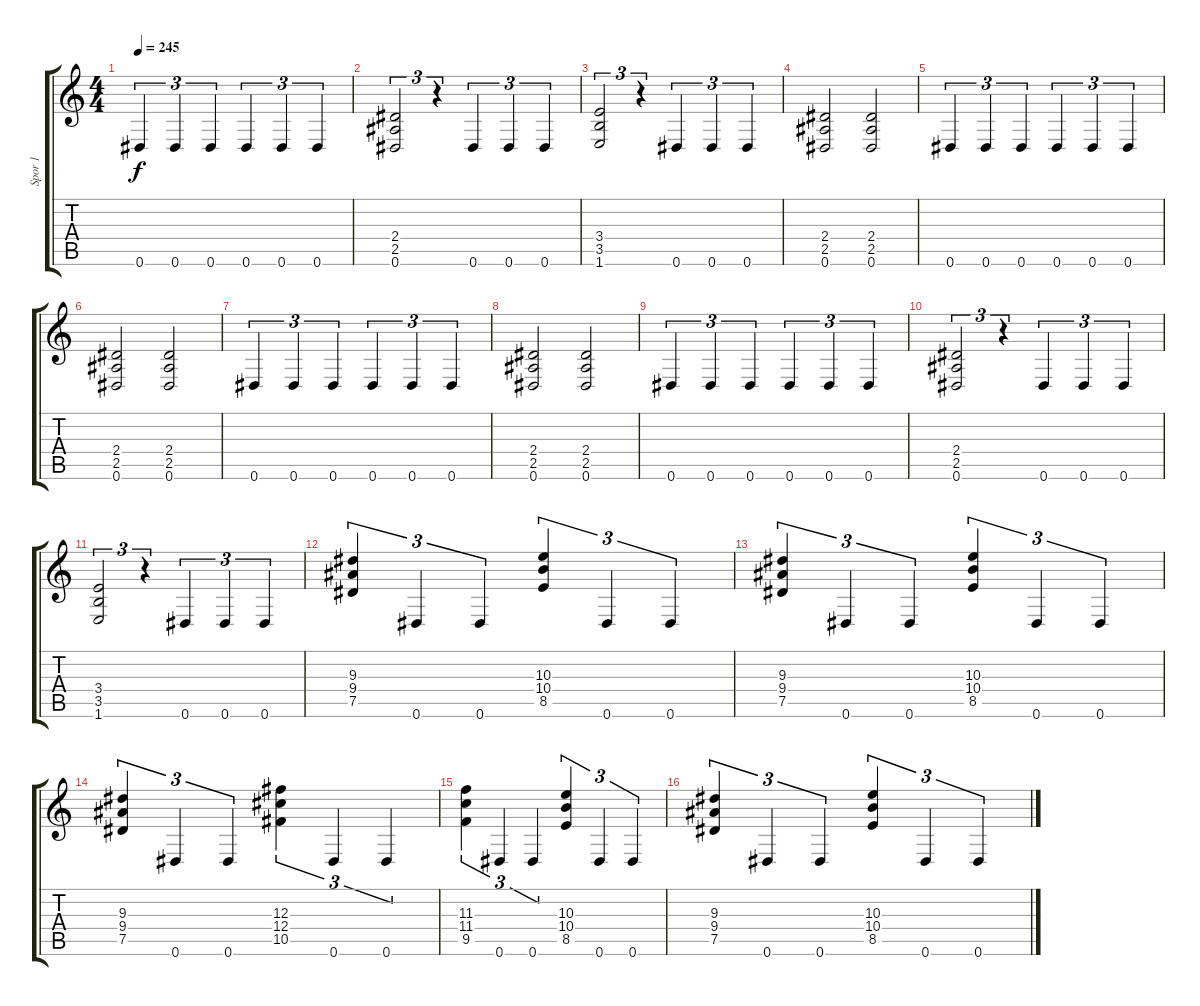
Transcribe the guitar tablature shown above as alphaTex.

\track ("Spor 1" "Spor 1") {instrument distortionguitar}
\staff {score tabs}
\tuning (Eb4 Bb3 Gb3 Db3 Ab2 Eb2) {hide}
\ts (4 4)
\tempo 245
\clef g2
\ks c
0.6.4{tu (3 2) dy f} 0.6.4{tu (3 2)} 0.6.4{tu (3 2)} 0.6.4{tu (3 2)} 0.6.4{tu (3 2)} 0.6.4{tu (3 2)} |
(2.4 2.5 0.6).2{tu (3 2)} r.4{tu (3 2)} 0.6.4{tu (3 2)} 0.6.4{tu (3 2)} 0.6.4{tu (3 2)} |
(3.4 3.5 1.6).2{tu (3 2)} r.4{tu (3 2)} 0.6.4{tu (3 2)} 0.6.4{tu (3 2)} 0.6.4{tu (3 2)} |
(2.4 2.5 0.6).2 (2.4 2.5 0.6).2 |
0.6.4{tu (3 2)} 0.6.4{tu (3 2)} 0.6.4{tu (3 2)} 0.6.4{tu (3 2)} 0.6.4{tu (3 2)} 0.6.4{tu (3 2)} |
(2.4 2.5 0.6).2 (2.4 2.5 0.6).2 |
0.6.4{tu (3 2)} 0.6.4{tu (3 2)} 0.6.4{tu (3 2)} 0.6.4{tu (3 2)} 0.6.4{tu (3 2)} 0.6.4{tu (3 2)} |
(2.4 2.5 0.6).2 (2.4 2.5 0.6).2 |
0.6.4{tu (3 2)} 0.6.4{tu (3 2)} 0.6.4{tu (3 2)} 0.6.4{tu (3 2)} 0.6.4{tu (3 2)} 0.6.4{tu (3 2)} |
(2.4 2.5 0.6).2{tu (3 2)} r.4{tu (3 2)} 0.6.4{tu (3 2)} 0.6.4{tu (3 2)} 0.6.4{tu (3 2)} |
(3.4 3.5 1.6).2{tu (3 2)} r.4{tu (3 2)} 0.6.4{tu (3 2)} 0.6.4{tu (3 2)} 0.6.4{tu (3 2)} |
(9.3 9.4 7.5).4{tu (3 2)} 0.6.4{tu (3 2)} 0.6.4{tu (3 2)} (10.3 10.4 8.5).4{tu (3 2)} 0.6.4{tu (3 2)} 0.6.4{tu (3 2)} |
(9.3 9.4 7.5).4{tu (3 2)} 0.6.4{tu (3 2)} 0.6.4{tu (3 2)} (10.3 10.4 8.5).4{tu (3 2)} 0.6.4{tu (3 2)} 0.6.4{tu (3 2)} |
(9.3 9.4 7.5).4{tu (3 2)} 0.6.4{tu (3 2)} 0.6.4{tu (3 2)} (12.3 12.4 10.5).4{tu (3 2)} 0.6.4{tu (3 2)} 0.6.4{tu (3 2)} |
(11.3 11.4 9.5).4{tu (3 2)} 0.6.4{tu (3 2)} 0.6.4{tu (3 2)} (10.3 10.4 8.5).4{tu (3 2)} 0.6.4{tu (3 2)} 0.6.4{tu (3 2)} |
(9.3 9.4 7.5).4{tu (3 2)} 0.6.4{tu (3 2)} 0.6.4{tu (3 2)} (10.3 10.4 8.5).4{tu (3 2)} 0.6.4{tu (3 2)} 0.6.4{tu (3 2)}
